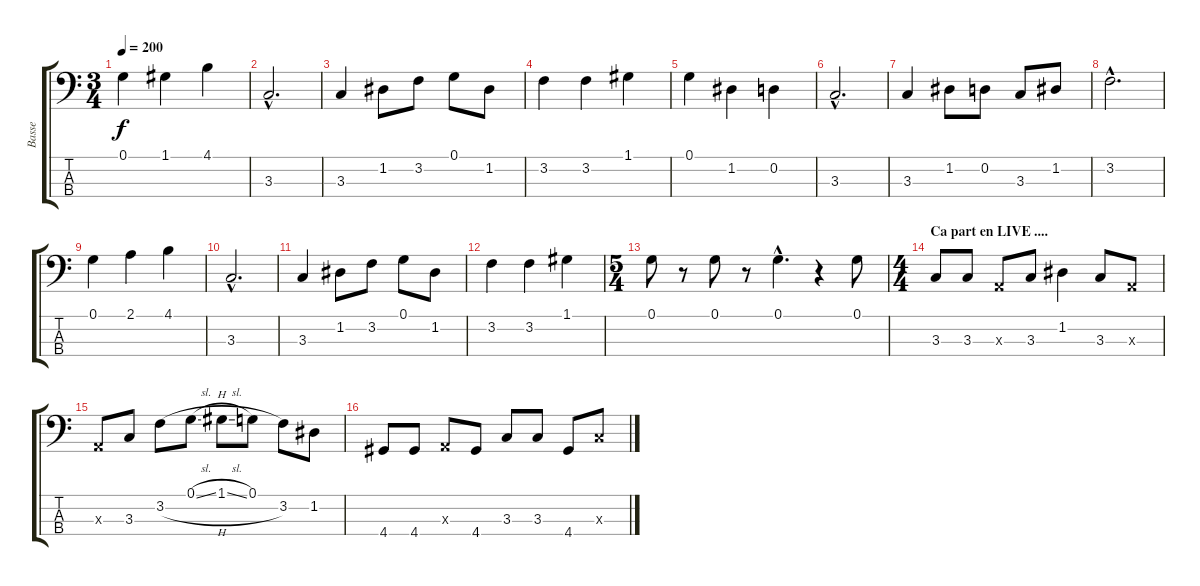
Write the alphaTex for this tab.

\track ("Basse" "Basse") {instrument electricbassfinger}
\staff {score tabs}
\tuning (G2 D2 A1 E1) {hide}
\ts (3 4)
\tempo 200
\clef f4
\ks c
0.1.4{dy f} 1.1.4 4.1.4 |
3.3{hac}.2{d} |
3.3.4 1.2.8 3.2.8 0.1.8 1.2.8 |
3.2.4 3.2.4 1.1.4 |
0.1.4 1.2.4 0.2.4 |
\section ("" "")
3.3{hac}.2{d} |
3.3.4 1.2.8 0.2.8 3.3.8 1.2.8 |
3.2{hac}.2{d} |
0.1.4 2.1.4 4.1.4 |
3.3{hac}.2{d} |
3.3.4 1.2.8 3.2.8 0.1.8 1.2.8 |
3.2.4 3.2.4 1.1.4 |
\ts (5 4)
0.1.8 r.8 0.1.8 r.8 0.1{hac}.4{d} r.4 0.1.8 |
\ts (4 4)
\section ("" "Ca part en LIVE ....")
3.3.8 3.3.8 0.3{x}.8 3.3.8 1.2.4 3.3.8 0.3{x}.8 |
0.3{x}.8 3.3.8 3.2{h}.8 0.1{sl}.8 1.1{sl}.8 0.1.8 3.2.8 1.2.8 |
4.4.8 4.4.8 0.3{x}.8 4.4.8 3.3.8 3.3.8 4.4.8 3.3{x}.8
